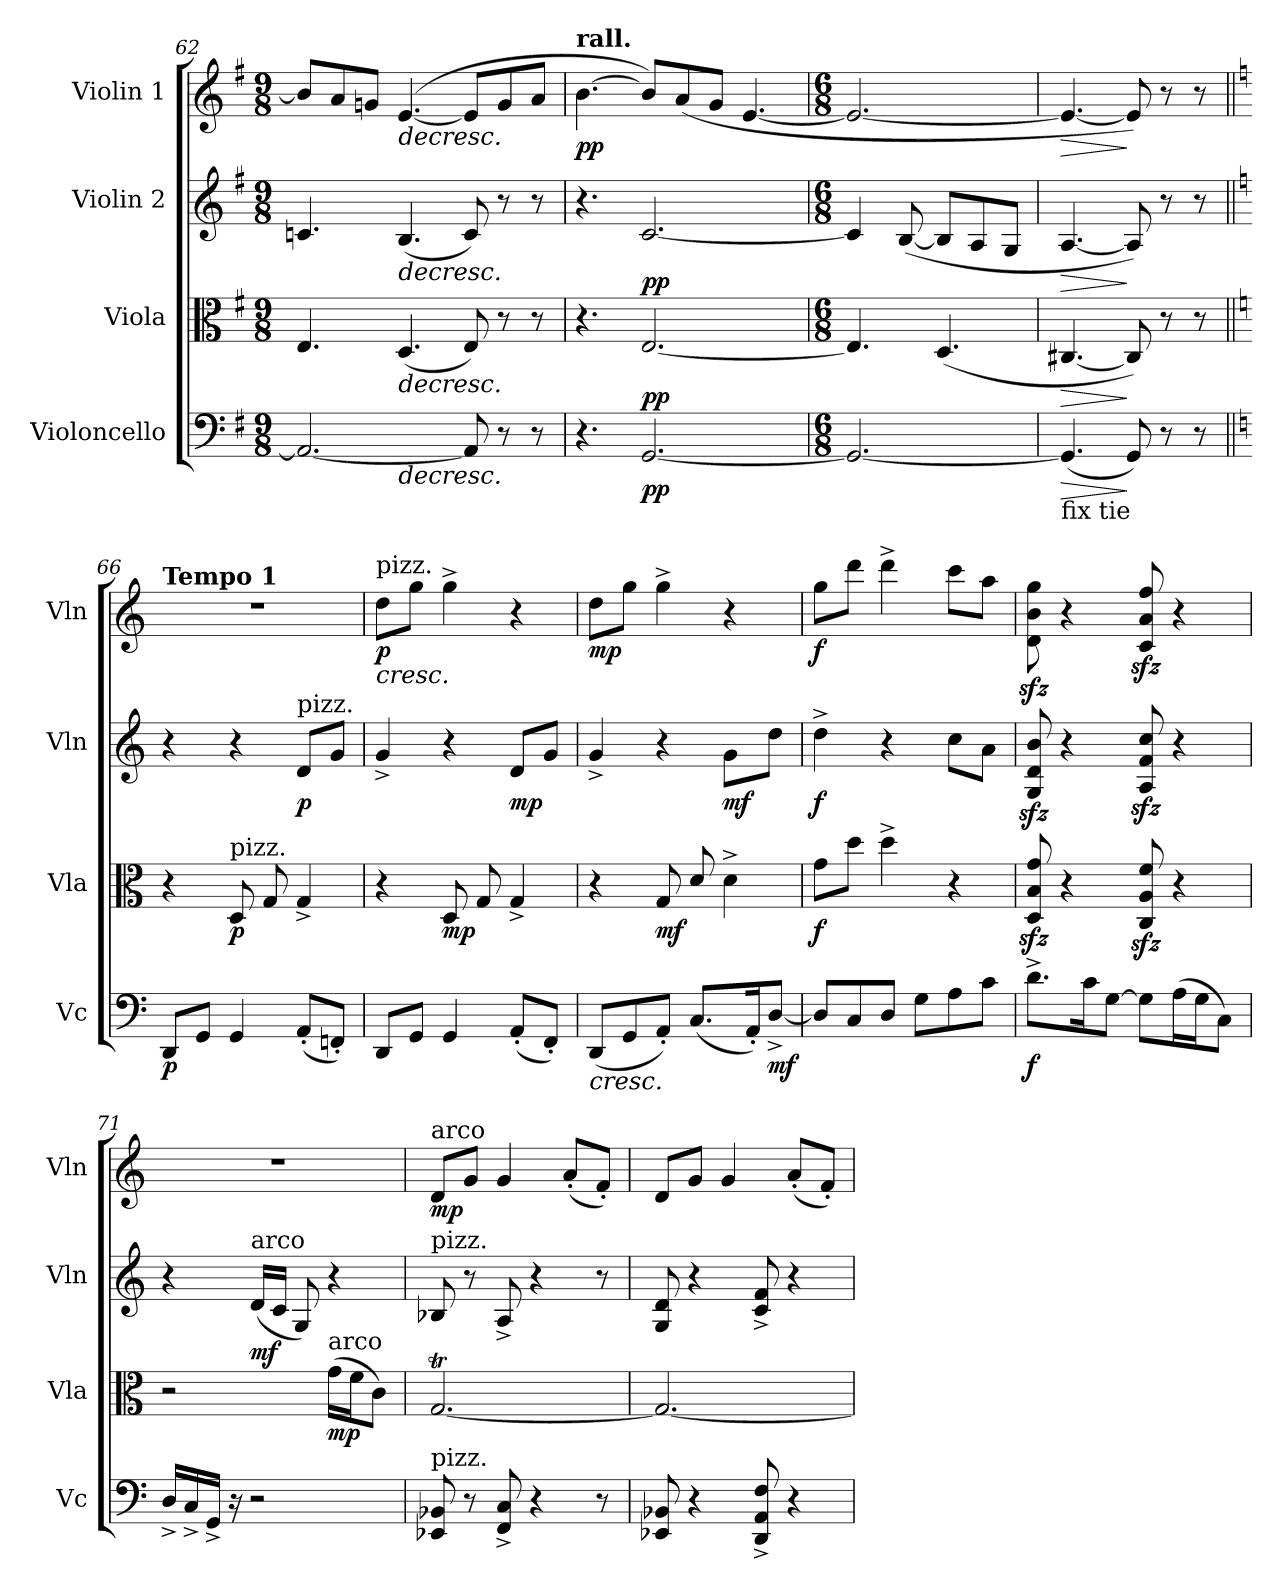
**kern	**dynam	**kern	**dynam	**kern	**dynam	**kern	**dynam
*part4	*part4	*part3	*part3	*part2	*part2	*part1	*part1
*staff4	*staff4	*staff3	*staff3	*staff2	*staff2	*staff1	*staff1
*I"Violoncello	*	*I"Viola	*	*I"Violin 2	*	*I"Violin 1	*
*I'Vc	*	*I'Vla	*	*I'Vln	*	*I'Vln	*
*clefF4	*	*clefC3	*	*clefG2	*	*clefG2	*
*k[f#]	*	*k[f#]	*	*k[f#]	*	*k[f#]	*
*M9/8	*	*M9/8	*	*M9/8	*	*M9/8	*
=62	=62	=62	=62	=62	=62	=62	=62
*^	*	*	*	*	*	*	*
2.AA/_	4.ryy	.	4.E/	.	4.cn/	.	8b/L]	.
.	.	.	.	.	.	.	8a/	.
.	.	.	.	.	.	.	8gn/J	.
!	!	!LO:HP:b	!	!LO:HP:b	!	!LO:HP:b	!	!LO:HP:b
.	4.ryy	>	(<4.D/	>	(<4.B/	>	(<[4.e/	>
8AA/]	4ryy	.	8E/)	.	8c/)	.	8e/L]	.
8r	.	.	8r	.	8r	.	8g/	.
8r	8ryy	.	8r	.	8r	.	8a/J	.
=63	=63	=63	=63	=63	=63	=63	=63	=63
!	!	!	!	!	!	!	!LO:TX:a:B:t=rall.	!
!	!	!	!	!	!	!	!	!LO:DY:b
*v	*v	*	*	*	*	*	*	*
4.r	.	4.r	.	4.r	.	[4.b\	pp
!	!LO:DY:b	!	!LO:DY:b	!	!LO:DY:b	!	!
[2.GG/	pp	[2.E/	pp	[2.c/	pp	8b/L])	.
.	.	.	.	.	.	(>8a/	.
.	.	.	.	.	.	8g/J	.
.	.	.	.	.	.	[4.e/	.
=64	=64	=64	=64	=64	=64	=64	=64
*M6/8	*	*M6/8	*	*M6/8	*	*M6/8	*
*	*	*	*	*	*	*MM88	*
2.GG/_	.	4.E/]	.	4c/]	.	2.e/_	.
.	.	.	.	(>[8B/	.	.	.
.	.	(<4.D/	.	8B/L]	.	.	.
.	.	.	.	8A/	.	.	.
.	.	.	.	8G/J	.	.	.
=65	=65	=65	=65	=65	=65	=65	=65
*	*	*	*	*	*	*MM80	*
!LO:TX:b:t=fix tie	!	!	!	!	!	!	!
!	!LO:HP:b	!	!LO:HP:b	!	!LO:HP:b	!	!LO:HP:b
(<4.GG/]	>	[4.C#X/	>	[4.A/	>	4.e/_	>
8GG/)	]	8C#/])	]	8A/])	]	8e/])	]
8r	.	8r	.	8r	.	8r	.
8r	.	8r	.	8r	.	8r	.
=66||	=66||	=66||	=66||	=66||	=66||	=66||	=66||
*k[]	*	*k[]	*	*k[]	*	*k[]	*
!	!	!	!	!	!	!LO:TX:a:B:t=Tempo 1	!
!	!LO:DY:b	!	!	!	!	!	!
8DD/L	p	4r	.	4r	.	2.r	.
8GG/J	.	.	.	.	.	.	.
!	!	!LO:TX:a:t=pizz.	!	!	!	!	!
!	!	!	!LO:DY:b	!	!	!	!
4GG/	.	8D/	p	4r	.	.	.
.	.	8G/	.	.	.	.	.
!	!	!	!	!LO:TX:a:t=pizz.	!	!	!
!	!	!	!	!	!LO:DY:b	!	!
(<8AA'/L	.	4G^/	.	8d/L	p	.	.
8FFn'/J)	.	.	.	8g/J	.	.	.
=67	=67	=67	=67	=67	=67	=67	=67
!	!	!	!	!	!	!LO:TX:a:t=pizz.	!
!	!	!	!	!	!	!	!LO:HP:b
!	!	!	!	!	!	!	!LO:DY:n=1:b
8DD/L	.	4r	.	4g^/	.	8dd\L	< p
8GG/J	.	.	.	.	.	8gg\J	.
!	!	!	!LO:DY:b	!	!	!	!
4GG/	.	8D/	mp	4r	.	4gg^\	]
.	.	8G/	.	.	.	.	.
!	!	!	!	!	!LO:DY:b	!	!
(<8AA'/L	.	4G^/	.	8d/L	mp	4r	.
8FF'/J)	.	.	.	8g/J	.	.	.
=68	=68	=68	=68	=68	=68	=68	=68
!	!LO:HP:b	!	!	!	!	!	!LO:DY:b
(<8DD/L	<	4r	.	4g^/	.	8dd\L	mp
8GG/	.	.	.	.	.	8gg\J	.
!	!	!	!LO:DY:b	!	!	!	!
8AA'/J)	.	8G/	mf	4r	.	4gg^\	[
(<8.C/L	.	8d/	.	.	.	.	.
!	!	!	!	!	!LO:DY:b	!	!
.	.	4d^\	.	8g\L	mf	4r	.
16AA'/K)	.	.	.	.	.	.	.
!	!LO:DY:n=1:b	!	!	!	!	!	!
[8D^/J	] mf	.	.	8dd\J	.	.	.
.	.	.	]	.	]	.	.
=69	=69	=69	=69	=69	=69	=69	=69
!	!	!	!LO:DY:b	!	!LO:DY:b	!	!LO:DY:b
8D/L]	.	8g\L	f	4dd^\	f	8gg\L	f
8C/	.	8dd\J	.	.	.	8ddd\J	.
8D/J	.	4dd^\	.	4r	.	4ddd^\	.
8G\L	.	.	.	.	.	.	.
8A\	.	4r	.	8cc\L	.	8ccc\L	.
8c\J	.	.	.	8a\J	.	8aa\J	.
.	[	.	.	.	.	.	.
=70	=70	=70	=70	=70	=70	=70	=70
!	!LO:DY:b	!	!	!	!	!	!
8.d^\L	f	8D/zz< 8B/zz< 8g/zz<	.	8G/zz< 8d/zz< 8b/zz<	.	8d\zz< 8b\zz< 8gg\zz<	.
.	.	4r	.	4r	.	4r	.
16c\K	.	.	.	.	.	.	.
[8G\J	.	.	.	.	.	.	.
8G\L]	.	8C/zz< 8A/zz< 8f/zz<	.	8A/zz< 8f/zz< 8cc/zz<	.	8c/zz< 8a/zz< 8ff/zz<	.
(>16A\L	.	4r	.	4r	.	4r	.
16G\J	.	.	.	.	.	.	.
8C\J)	.	.	.	.	.	.	.
=71	=71	=71	=71	=71	=71	=71	=71
16D^/LL	.	2r	.	4r	.	2.r	.
16C^/	.	.	.	.	.	.	.
16GG^/JJ	.	.	.	.	.	.	.
16r	.	.	.	.	.	.	.
!	!	!	!	!LO:TX:a:t=arco	!	!	!
!	!	!	!	!	!LO:DY:b	!	!
2r	.	.	.	(<16d/LL	mf	.	.
.	.	.	.	16c/JJ	.	.	.
.	.	.	.	8G/)	.	.	.
!	!	!LO:TX:a:t=arco	!	!	!	!	!
!	!	!	!LO:DY:b	!	!	!	!
.	.	(>16g\LL	mp	4r	.	.	.
.	.	16f\J	.	.	.	.	.
.	.	8c\J)	.	.	.	.	.
=72	=72	=72	=72	=72	=72	=72	=72
!	!	!	!	!	!	!LO:TX:a:t=arco	!
!	!	!	!	!LO:TX:a:t=pizz.	!	!	!
!LO:TX:a:t=pizz.	!	!	!	!	!	!	!
!	!	!	!	!	!	!	!LO:DY:b
8EE-X/ 8BB-X/	.	[2.GT/	.	8B-X/	.	8d/L	mp
8r	.	.	.	8r	.	8g/J	.
8FF/^ 8C/^	.	.	.	8A^/	.	4g/	.
4r	.	.	.	4r	.	.	.
.	.	.	.	.	.	(<8a'/L	.
8r	.	.	.	8r	.	8f'/J)	.
=73	=73	=73	=73	=73	=73	=73	=73
8EE-X/ 8BB-X/	.	2.GTTT/_	.	8G/ 8d/	.	8d/L	.
4r	.	.	.	4r	.	8g/J	.
.	.	.	.	.	.	4g/	.
8DD/^ 8AA/^ 8F/^	.	.	.	8c/^ 8f/^	.	.	.
4r	.	.	.	4r	.	(<8a'/L	.
.	.	.	.	.	.	8f'/J)	.
=	=	=	=	=	=	=	=
*-	*-	*-	*-	*-	*-	*-	*-
